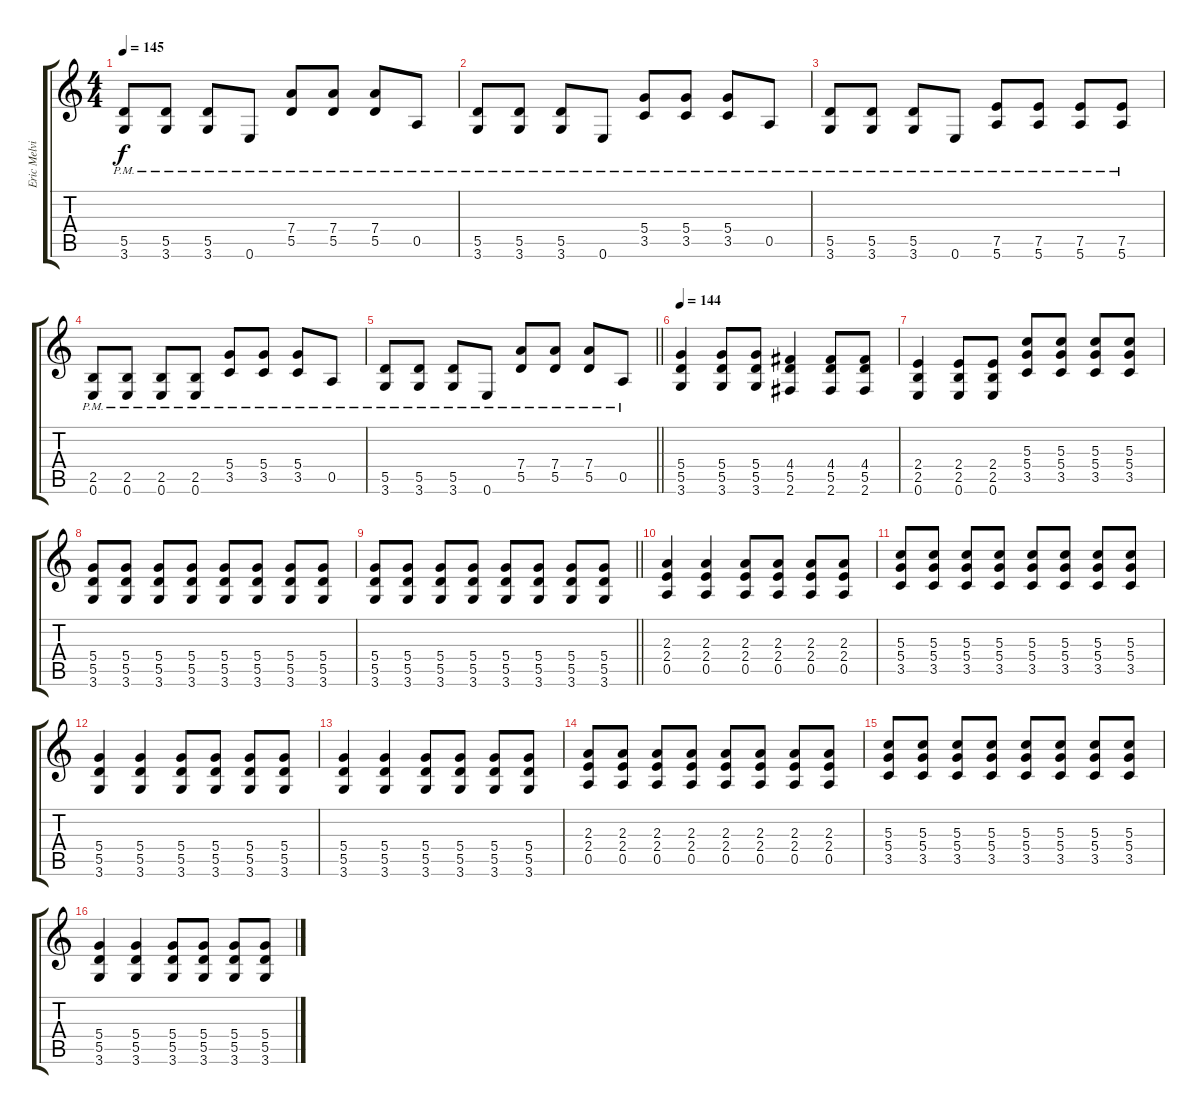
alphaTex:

\track ("Eric Melvin" "Eric Melvi") {instrument distortionguitar}
\staff {score tabs}
\tuning (E4 B3 G3 D3 A2 E2) {hide}
\ts (4 4)
\tempo 145
\clef g2
\ks c
(5.5{pm} 3.6{pm}).8{dy f} (5.5{pm} 3.6{pm}).8 (5.5{pm} 3.6{pm}).8 0.6{pm}.8 (7.4{pm} 5.5{pm}).8 (7.4{pm} 5.5{pm}).8 (7.4{pm} 5.5{pm}).8 0.5{pm}.8 |
(5.5{pm} 3.6{pm}).8 (5.5{pm} 3.6{pm}).8 (5.5{pm} 3.6{pm}).8 0.6{pm}.8 (5.4{pm} 3.5{pm}).8 (5.4{pm} 3.5{pm}).8 (5.4{pm} 3.5{pm}).8 0.5{pm}.8 |
(5.5{pm} 3.6{pm}).8 (5.5{pm} 3.6{pm}).8 (5.5{pm} 3.6{pm}).8 0.6{pm}.8 (7.5{pm} 5.6{pm}).8 (7.5{pm} 5.6{pm}).8 (7.5{pm} 5.6{pm}).8 (7.5{pm} 5.6{pm}).8 |
(2.5{pm} 0.6{pm}).8 (2.5{pm} 0.6{pm}).8 (2.5{pm} 0.6{pm}).8 (2.5{pm} 0.6{pm}).8 (5.4{pm} 3.5{pm}).8 (5.4{pm} 3.5{pm}).8 (5.4{pm} 3.5{pm}).8 0.5{pm}.8 |
\barLineRight lightlight
(5.5{pm} 3.6{pm}).8 (5.5{pm} 3.6{pm}).8 (5.5{pm} 3.6{pm}).8 0.6{pm}.8 (7.4{pm} 5.5{pm}).8 (7.4{pm} 5.5{pm}).8 (7.4{pm} 5.5{pm}).8 0.5{pm}.8 |
\section ("" "")
\tempo 144
(5.4 5.5 3.6).4 (5.4 5.5 3.6).8 (5.4 5.5 3.6).8 (4.4 5.5 2.6).4 (4.4 5.5 2.6).8 (4.4 5.5 2.6).8 |
(2.4 2.5 0.6).4 (2.4 2.5 0.6).8 (2.4 2.5 0.6).8 (5.3 5.4 3.5).8 (5.3 5.4 3.5).8 (5.3 5.4 3.5).8 (5.3 5.4 3.5).8 |
(5.4 5.5 3.6).8 (5.4 5.5 3.6).8 (5.4 5.5 3.6).8 (5.4 5.5 3.6).8 (5.4 5.5 3.6).8 (5.4 5.5 3.6).8 (5.4 5.5 3.6).8 (5.4 5.5 3.6).8 |
\barLineRight lightlight
(5.4 5.5 3.6).8 (5.4 5.5 3.6).8 (5.4 5.5 3.6).8 (5.4 5.5 3.6).8 (5.4 5.5 3.6).8 (5.4 5.5 3.6).8 (5.4 5.5 3.6).8 (5.4 5.5 3.6).8 |
\section ("" "")
(2.3 2.4 0.5).4 (2.3 2.4 0.5).4 (2.3 2.4 0.5).8 (2.3 2.4 0.5).8 (2.3 2.4 0.5).8 (2.3 2.4 0.5).8 |
(5.3 5.4 3.5).8 (5.3 5.4 3.5).8 (5.3 5.4 3.5).8 (5.3 5.4 3.5).8 (5.3 5.4 3.5).8 (5.3 5.4 3.5).8 (5.3 5.4 3.5).8 (5.3 5.4 3.5).8 |
(5.4 5.5 3.6).4 (5.4 5.5 3.6).4 (5.4 5.5 3.6).8 (5.4 5.5 3.6).8 (5.4 5.5 3.6).8 (5.4 5.5 3.6).8 |
(5.4 5.5 3.6).4 (5.4 5.5 3.6).4 (5.4 5.5 3.6).8 (5.4 5.5 3.6).8 (5.4 5.5 3.6).8 (5.4 5.5 3.6).8 |
(2.3 2.4 0.5).8 (2.3 2.4 0.5).8 (2.3 2.4 0.5).8 (2.3 2.4 0.5).8 (2.3 2.4 0.5).8 (2.3 2.4 0.5).8 (2.3 2.4 0.5).8 (2.3 2.4 0.5).8 |
(5.3 5.4 3.5).8 (5.3 5.4 3.5).8 (5.3 5.4 3.5).8 (5.3 5.4 3.5).8 (5.3 5.4 3.5).8 (5.3 5.4 3.5).8 (5.3 5.4 3.5).8 (5.3 5.4 3.5).8 |
(5.4 5.5 3.6).4 (5.4 5.5 3.6).4 (5.4 5.5 3.6).8 (5.4 5.5 3.6).8 (5.4 5.5 3.6).8 (5.4 5.5 3.6).8
